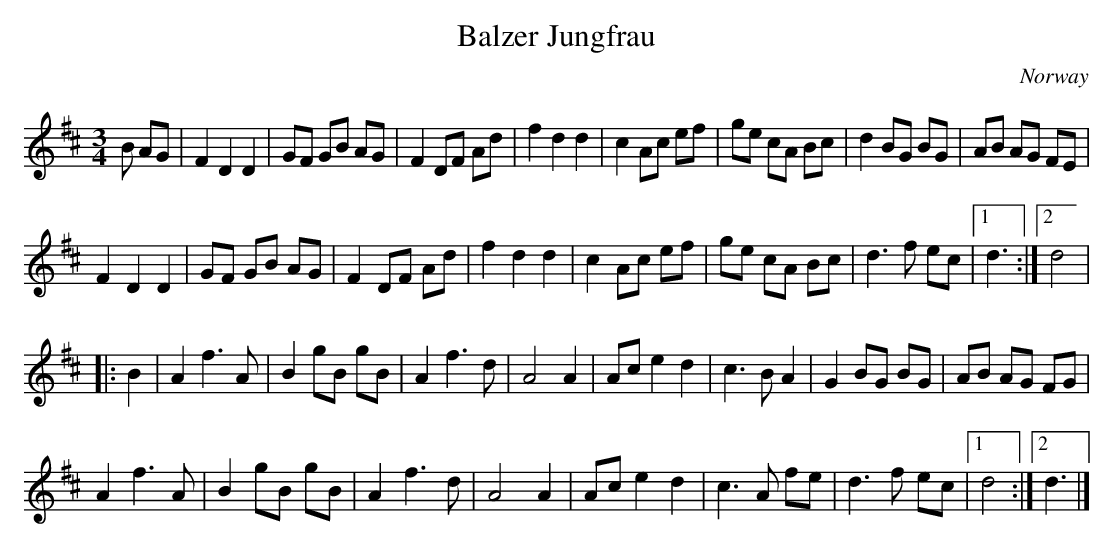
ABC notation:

X:1
T:Balzer Jungfrau
M:3/4
O:Norway
K:D
B AG| \
F2D2 D2| GF GB AG| F2 DF Ad| f2 d2 d2| \
c2 Ac ef| ge cA Bc| d2 BG BG| AB AG FE|
F2D2 D2| GF GB AG| F2 DF Ad| f2 d2 d2| \
c2 Ac ef| ge cA Bc| d3f ec |1 d3 :|2 d4 |
|: B2|\
A2 f3A| B2 gB gB| A2 f3d| A4 A2| \
Ac e2 d2| c3B A2| G2 BG BG| AB AG FG|
A2 f3A| B2 gB gB| A2 f3d| A4 A2| \
Ac e2 d2| c3A fe| d3f ec|1 d4 :|2 d3 |]
